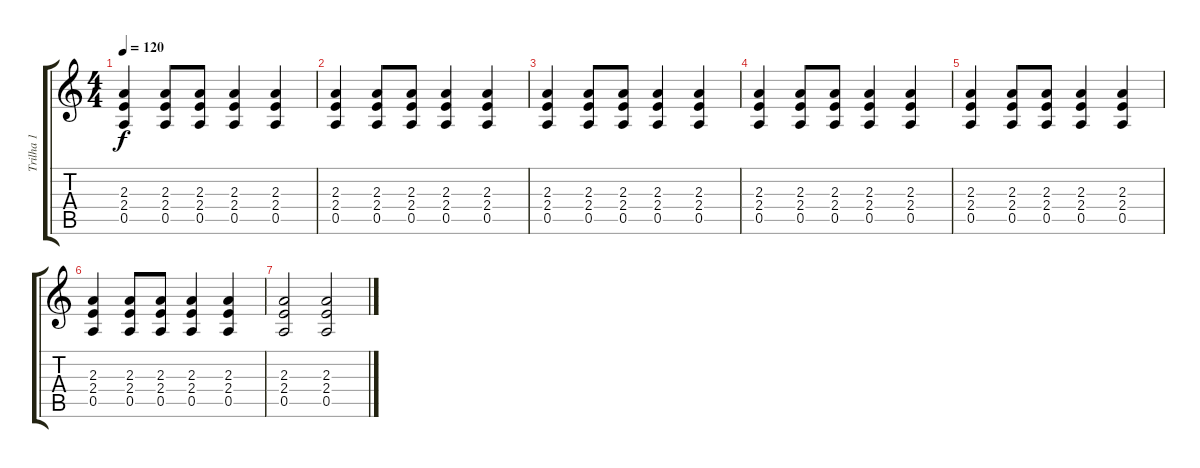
\track ("Trilha 1" "Trilha 1") {instrument acousticguitarnylon}
\staff {score tabs}
\tuning (E4 B3 G3 D3 A2 E2) {hide}
\ts (4 4)
\tempo 120
\clef g2
\ks c
(2.3 2.4 0.5).4{dy f} (2.3 2.4 0.5).8 (2.3 2.4 0.5).8 (2.3 2.4 0.5).4 (2.3 2.4 0.5).4 |
(2.3 2.4 0.5).4 (2.3 2.4 0.5).8 (2.3 2.4 0.5).8 (2.3 2.4 0.5).4 (2.3 2.4 0.5).4 |
(2.3 2.4 0.5).4 (2.3 2.4 0.5).8 (2.3 2.4 0.5).8 (2.3 2.4 0.5).4 (2.3 2.4 0.5).4 |
(2.3 2.4 0.5).4 (2.3 2.4 0.5).8 (2.3 2.4 0.5).8 (2.3 2.4 0.5).4 (2.3 2.4 0.5).4 |
(2.3 2.4 0.5).4 (2.3 2.4 0.5).8 (2.3 2.4 0.5).8 (2.3 2.4 0.5).4 (2.3 2.4 0.5).4 |
(2.3 2.4 0.5).4 (2.3 2.4 0.5).8 (2.3 2.4 0.5).8 (2.3 2.4 0.5).4 (2.3 2.4 0.5).4 |
(2.3 2.4 0.5).2 (2.3 2.4 0.5).2
